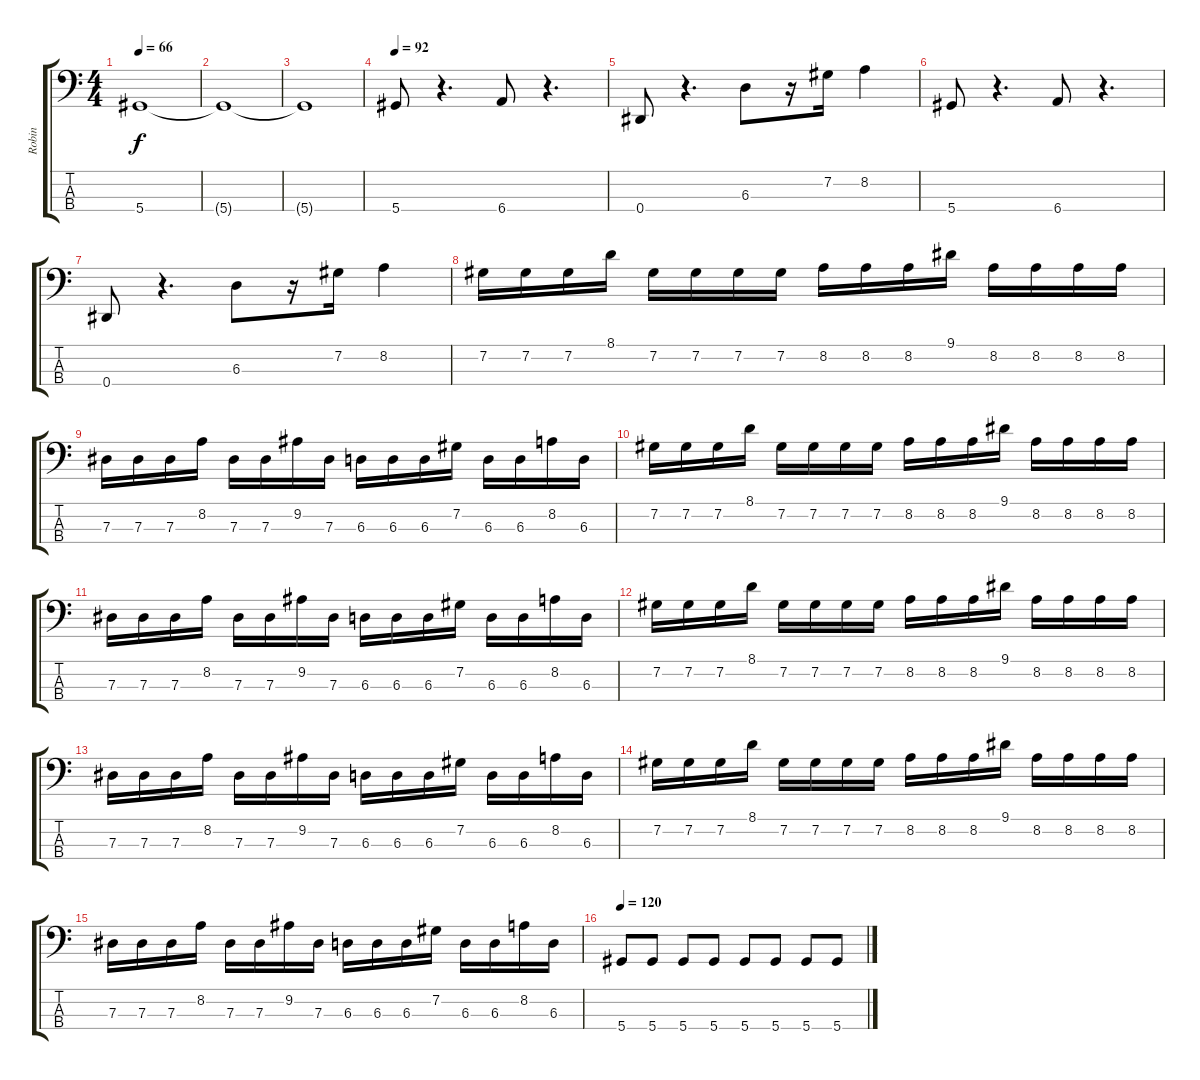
\track ("Robin" "Robin") {instrument electricbasspick}
\staff {score tabs}
\tuning (Gb2 Db2 Ab1 Eb1) {hide}
\ts (4 4)
\tempo 66
\clef f4
\ks c
5.4.1{dy f} |
5.4{t}.1 |
5.4{t}.1 |
\tempo 92
5.4.8 r.4{d} 6.4.8 r.4{d} |
0.4.8 r.4{d} 6.3.8 r.16 7.2.16 8.2.4 |
5.4.8 r.4{d} 6.4.8 r.4{d} |
0.4.8 r.4{d} 6.3.8 r.16 7.2.16 8.2.4 |
7.2.16 7.2.16 7.2.16 8.1.16 7.2.16 7.2.16 7.2.16 7.2.16 8.2.16 8.2.16 8.2.16 9.1.16 8.2.16 8.2.16 8.2.16 8.2.16 |
7.3.16 7.3.16 7.3.16 8.2.16 7.3.16 7.3.16 9.2.16 7.3.16 6.3.16 6.3.16 6.3.16 7.2.16 6.3.16 6.3.16 8.2.16 6.3.16 |
7.2.16 7.2.16 7.2.16 8.1.16 7.2.16 7.2.16 7.2.16 7.2.16 8.2.16 8.2.16 8.2.16 9.1.16 8.2.16 8.2.16 8.2.16 8.2.16 |
7.3.16 7.3.16 7.3.16 8.2.16 7.3.16 7.3.16 9.2.16 7.3.16 6.3.16 6.3.16 6.3.16 7.2.16 6.3.16 6.3.16 8.2.16 6.3.16 |
7.2.16 7.2.16 7.2.16 8.1.16 7.2.16 7.2.16 7.2.16 7.2.16 8.2.16 8.2.16 8.2.16 9.1.16 8.2.16 8.2.16 8.2.16 8.2.16 |
7.3.16 7.3.16 7.3.16 8.2.16 7.3.16 7.3.16 9.2.16 7.3.16 6.3.16 6.3.16 6.3.16 7.2.16 6.3.16 6.3.16 8.2.16 6.3.16 |
7.2.16 7.2.16 7.2.16 8.1.16 7.2.16 7.2.16 7.2.16 7.2.16 8.2.16 8.2.16 8.2.16 9.1.16 8.2.16 8.2.16 8.2.16 8.2.16 |
7.3.16 7.3.16 7.3.16 8.2.16 7.3.16 7.3.16 9.2.16 7.3.16 6.3.16 6.3.16 6.3.16 7.2.16 6.3.16 6.3.16 8.2.16 6.3.16 |
\tempo 120
5.4.8 5.4.8 5.4.8 5.4.8 5.4.8 5.4.8 5.4.8 5.4.8
